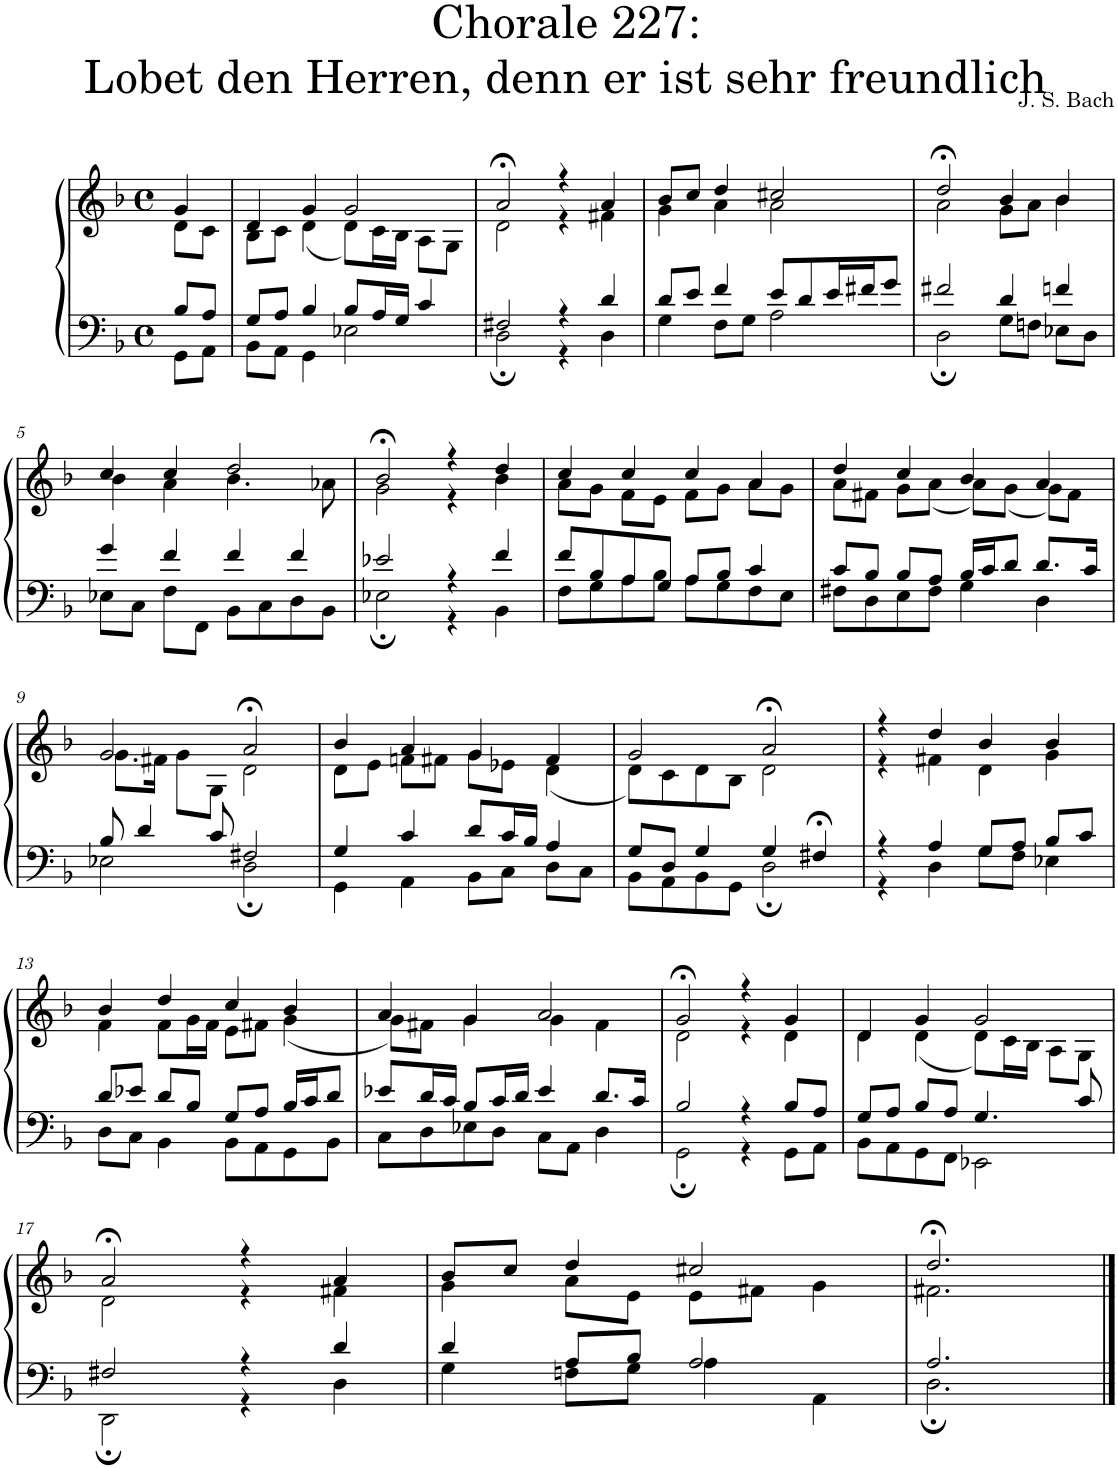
**kern	**kern
*part1	*part1
*staff2	*staff1
*I"S,A	*
*clefF4	*clefG2
*k[b-]	*k[b-]
*M4/4	*M4/4
*met(c)	*met(c)
=	=
*^	*^
8B-/L	8GG\L	4g/	8d\L
8A/J	8AA\J	.	8c\J
=1	=1	=1	=1
8G/L	8BB-\L	4d/	8B-\L
8A/J	8AA\J	.	8c\J
4B-/	4GG\	4g/	(<4d\
8B-/L	2E-X\	2g/	8d\L)
16A/L	.	.	16c\L
16G/JJ	.	.	16B-\JJ
4c/	.	.	8A\L
.	.	.	8G\J
=2	=2	=2	=2
2F#X/	2D;\	2a;</	2d\
4r	4r	4r	4r
4d/	4D\	4a/	4f#X\
=3	=3	=3	=3
8d/L	4G\	8b-/L	4g\
8e/J	.	8cc/J	.
4f/	8F\L	4dd/	4a\
.	8G\J	.	.
8e/L	2A\	2cc#X/	2a\
8d/	.	.	.
16e/L	.	.	.
16f#X/J	.	.	.
8g/J	.	.	.
=4	=4	=4	=4
2f#X/	2D;\	2dd;</	2a\
4d/	8G\L	4b-/	8g\L
.	8Fn\J	.	8a\J
4fn/	8E-X\L	4b-/	4b-\
.	8D\J	.	.
!!LO:LB:g=z	!!
=5	=5	=5	=5
4g/	8E-X\L	4cc/	4b-\
.	8C\J	.	.
4f/	8F\L	4cc/	4a\
.	8FF\J	.	.
4f/	8BB-\L	2dd/	4.b-\
.	8C\	.	.
4f/	8D\	.	.
.	8BB-\J	.	8a-X\
=6	=6	=6	=6
2e-X/	2E-X;\	2b-;</	2g\
4r	4r	4r	4r
4f/	4BB-\	4dd/	4b-\
=7	=7	=7	=7
8f/L	8F\L	4cc/	8a\L
8B-/	8G\	.	8g\J
8A/	8A\	4cc/	8f\L
8G/J	8B-\J	.	8e\J
8A/L	8A\L	4cc/	8f\L
8B-/J	8G\	.	8g\J
4c/	8F\	4a/	8a\L
.	8E\J	.	8g\J
=8	=8	=8	=8
8c/L	8F#X\L	4dd/	8a\L
8B-/J	8D\	.	8f#X\J
8B-/L	8E\	4cc/	8g\L
8A/J	8F#\J	.	(<8a\J
16B-/LL	4G\	4b-/	8a\L)
16c/J	.	.	.
8d/J	.	.	(<8g\J
8.d/L	4D\	4a/	8g\L)
.	.	.	8f#\J
16c/Jk	.	.	.
!!LO:LB:g=z	!!
=9	=9	=9	=9
8B-/	2E-X\	2g/	8.g\L
4d/	.	.	.
.	.	.	16f#X\Jk
.	.	.	8g\L
8c/	.	.	8G\J
2F#X/	2D;\	2a;</	2d\
=10	=10	=10	=10
4G/	4GG\	4b-/	8d\L
.	.	.	8e\J
4c/	4AA\	4a/	8fn\L
.	.	.	8f#X\J
8d/L	8BB-\L	4g/	8g\L
16c/L	8C\J	.	8e-X\J
16B-/JJ	.	.	.
4A/	8D\L	4f#/	(<4d\
.	8C\J	.	.
=11	=11	=11	=11
8G/L	8BB-\L	2g/	8d\L)
8D/J	8AA\	.	8c\
4G/	8BB-\	.	8d\
.	8GG\J	.	8B-\J
4G/	2D;\	2a;</	2d\
4F#X;</	.	.	.
=12	=12	=12	=12
4r	4r	4r	4r
4A/	4D\	4dd/	4f#X\
8G/L	8G\L	4b-/	4d\
8A/J	8F\J	.	.
8B-/L	4E-X\	4b-/	4g\
8c/J	.	.	.
!!LO:LB:g=z	!!
=13	=13	=13	=13
8d/L	8D\L	4b-/	4f\
8e-X/J	8C\J	.	.
8d/L	4BB-\	4dd/	8f\L
8B-/J	.	.	16g\L
.	.	.	16f\JJ
8G/L	8BB-\L	4cc/	8e\L
8A/J	8AA\	.	8f#X\J
16B-/LL	8GG\	4b-/	(<4g\
16c/J	.	.	.
8d/J	8BB-\J	.	.
=14	=14	=14	=14
8e-X/L	8C\L	4a/	8g\L)
16d/L	8D\	.	8f#X\J
16c/JJ	.	.	.
8B-/L	8E-X\	4g/	4g\
16c/L	8D\J	.	.
16d/JJ	.	.	.
4e-/	8C\L	2a/	4g\
.	8AA\J	.	.
8.d/L	4D\	.	4f#\
16c/Jk	.	.	.
=15	=15	=15	=15
2B-/	2GG;\	2g;</	2d\
4r	4r	4r	4r
8B-/L	8GG\L	4g/	4d\
8A/J	8AA\J	.	.
=16	=16	=16	=16
8G/L	8BB-\L	4d/	4d\
8A/J	8AA\	.	.
8B-/L	8GG\	4g/	(<4d\
8A/J	8FF\J	.	.
4.G/	2EE-X\	2g/	8d\L)
.	.	.	16c\L
.	.	.	16B-\JJ
.	.	.	8A\L
8c/	.	.	8G\J
!!LO:LB:g=z	!!
=17	=17	=17	=17
2F#X/	2DD;\	2a;</	2d\
4r	4r	4r	4r
4d/	4D\	4a/	4f#X\
=18	=18	=18	=18
4d/	4G\	8b-/L	4g\
.	.	8cc/J	.
8A/L	8Fn\L	4dd/	8a\L
8B-/J	8G\J	.	8e\J
2A/	4A\	2cc#X/	8e\L
.	.	.	8f#X\J
.	4AA\	.	4g\
=19	=19	=19	=19
2.A/	2.D;\	2.dd;</	2.f#X\
*v	*v	*	*
*	*v	*v
==	==
*-	*-
